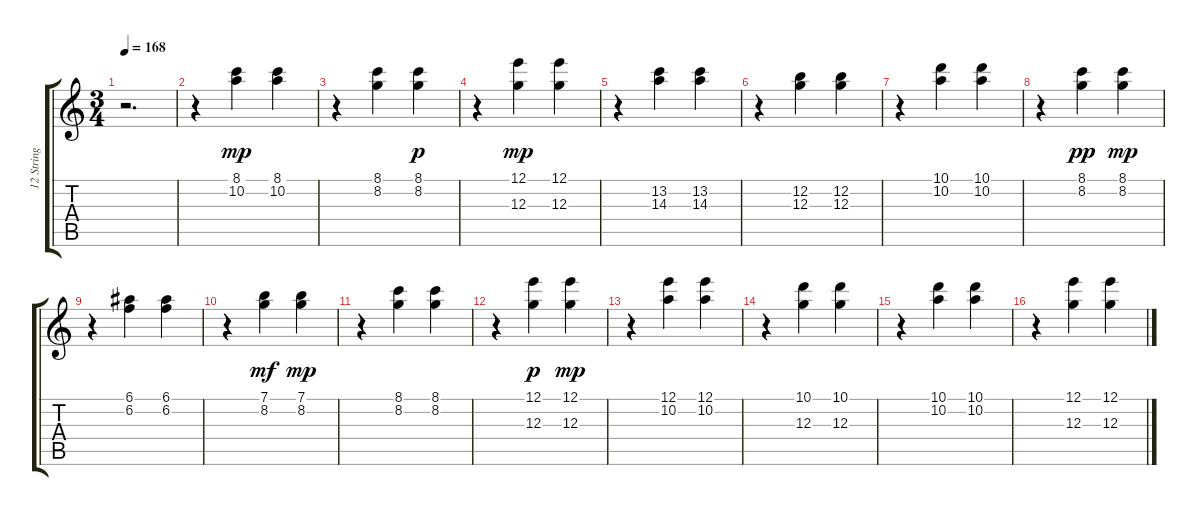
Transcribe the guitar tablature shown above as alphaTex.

\track ("12 String Guitar 1" "12 String ") {instrument acousticguitarnylon}
\staff {score tabs}
\tuning (E4 B3 G3 D3 A2 E2) {hide}
\ts (3 4)
\tempo 168
\clef g2
\ks c
r.2{d dy mp} |
r.4 (8.1 10.2).4 (8.1 10.2).4 |
r.4 (8.1 8.2).4 (8.1 8.2).4{dy p} |
r.4 (12.1 12.3).4{dy mp} (12.1 12.3).4 |
r.4 (13.2 14.3).4 (13.2 14.3).4 |
r.4 (12.2 12.3).4 (12.2 12.3).4 |
r.4 (10.1 10.2).4 (10.1 10.2).4 |
r.4 (8.1 8.2).4{dy pp} (8.1 8.2).4{dy mp} |
r.4 (6.1 6.2).4 (6.1 6.2).4 |
r.4 (7.1 8.2).4{dy mf} (7.1 8.2).4{dy mp} |
r.4 (8.1 8.2).4 (8.1 8.2).4 |
r.4 (12.1 12.3).4{dy p} (12.1 12.3).4{dy mp} |
r.4 (12.1 10.2).4 (12.1 10.2).4 |
r.4 (10.1 12.3).4 (10.1 12.3).4 |
r.4 (10.1 10.2).4 (10.1 10.2).4 |
r.4 (12.1 12.3).4 (12.1 12.3).4
